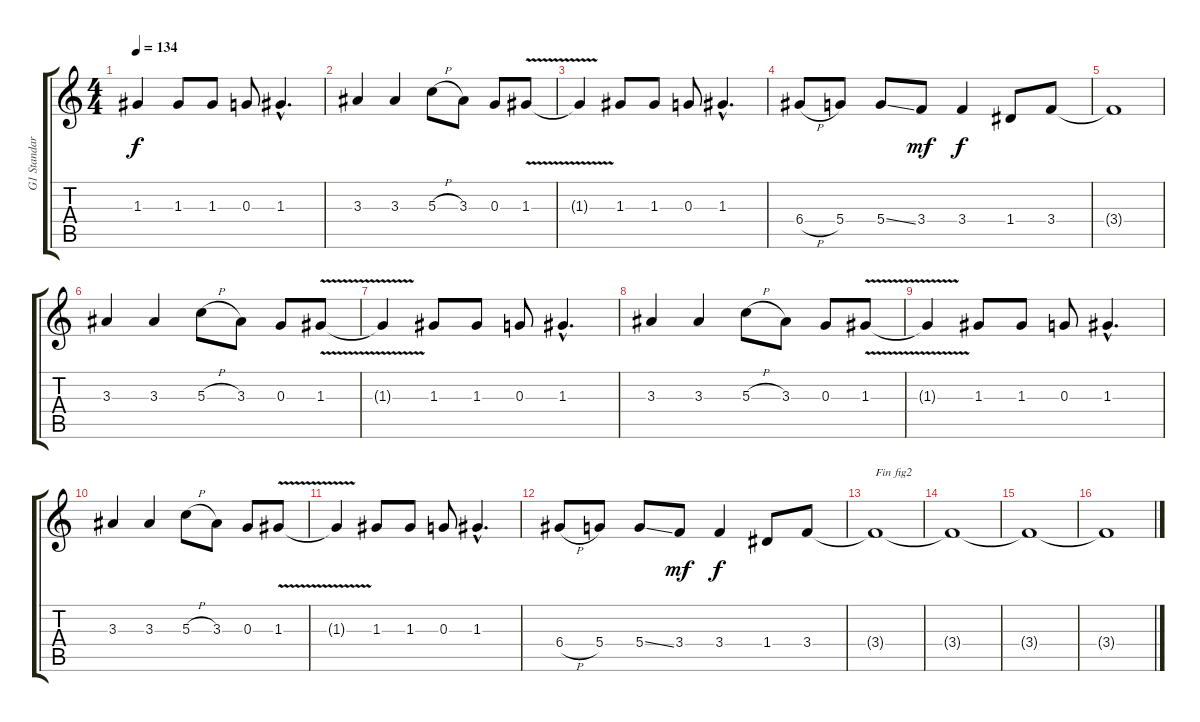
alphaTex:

\track ("G1 Standard Tuning" "G1 Standar") {instrument distortionguitar}
\staff {score tabs}
\tuning (E4 B3 G3 D3 A2 E2) {hide}
\ts (4 4)
\tempo 134
\clef g2
\ks c
1.3{t}.4{dy f} 1.3.8 1.3.8 0.3.8 1.3{hac}.4{d} |
3.3.4 3.3.4 5.3{h}.8 3.3.8 0.3.8 1.3{v}.8 |
1.3{t}.4 1.3.8 1.3.8 0.3.8 1.3{hac}.4{d} |
6.4{h}.8 5.4.8 5.4{ss}.8 3.4.8{dy mf} 3.4.4{dy f} 1.4.8 3.4.8 |
3.4{t}.1 |
3.3.4 3.3.4 5.3{h}.8 3.3.8 0.3.8 1.3{v}.8 |
1.3{t}.4 1.3.8 1.3.8 0.3.8 1.3{hac}.4{d} |
3.3.4 3.3.4 5.3{h}.8 3.3.8 0.3.8 1.3{v}.8 |
1.3{t}.4 1.3.8 1.3.8 0.3.8 1.3{hac}.4{d} |
3.3.4 3.3.4 5.3{h}.8 3.3.8 0.3.8 1.3{v}.8 |
1.3{t}.4 1.3.8 1.3.8 0.3.8 1.3{hac}.4{d} |
6.4{h}.8 5.4.8 5.4{ss}.8 3.4.8{dy mf} 3.4.4{dy f} 1.4.8 3.4.8 |
3.4{t}.1{txt "Fin fig2"} |
3.4{t}.1 |
3.4{t}.1 |
3.4{t}.1
